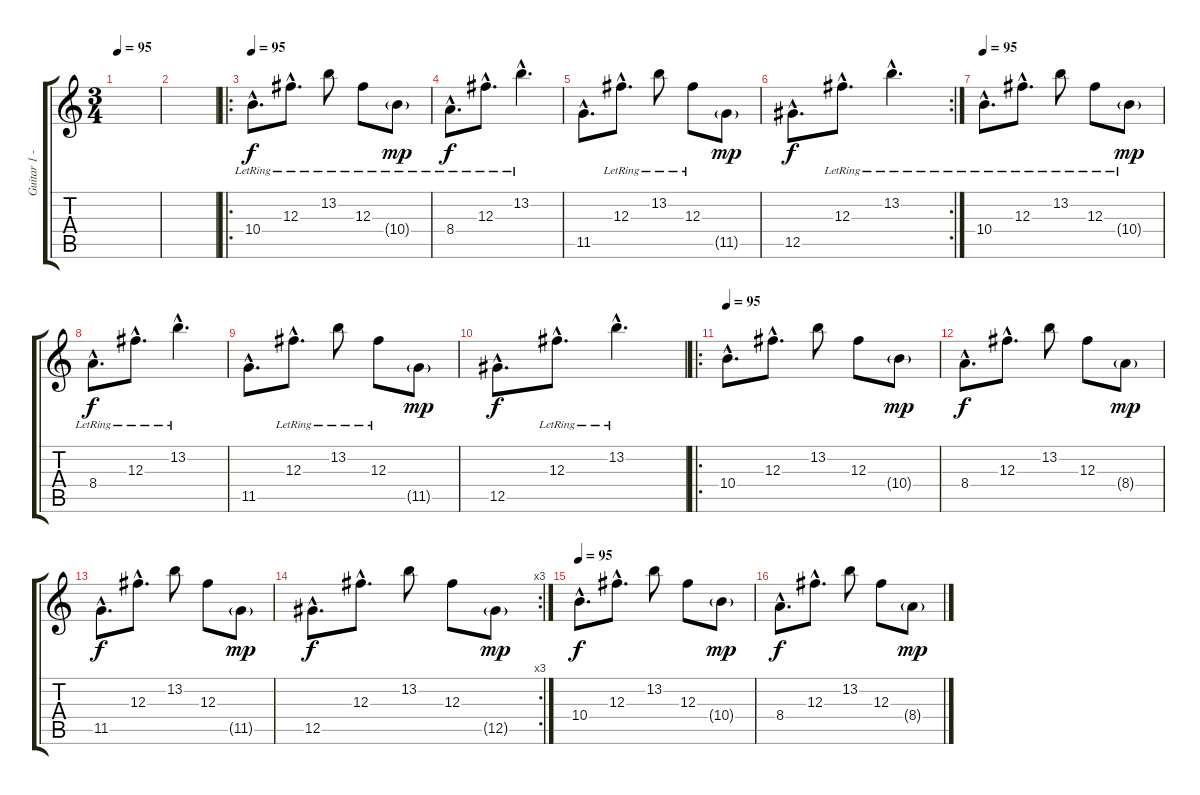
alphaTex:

\track ("Guitar 1 - Mike" "Guitar 1 -") {instrument overdrivenguitar}
\staff {score tabs}
\tuning (Eb4 Bb3 Gb3 Db3 Ab2 Db2) {hide}
\ts (3 4)
\tempo 95
\clef g2
\ks c
|
|
\ro
\tempo 95
10.4{hac lr}.8{d volume 9 instrument acousticguitarnylon} 12.3{hac lr}.8{d} 13.2{lr}.8 12.3{lr}.8 10.4{g lr}.8{dy mp} |
8.4{hac lr}.8{d dy f} 12.3{hac lr}.8{d} 13.2{hac lr}.4{d} |
11.5{hac}.8{d} 12.3{hac lr}.8{d} 13.2{lr}.8 12.3{lr}.8 11.5{g}.8{dy mp} |
\rc 2
12.5{hac}.8{d dy f} 12.3{hac lr}.8{d} 13.2{hac lr}.4{d} |
\tempo 95
10.4{hac lr}.8{d volume 9 instrument acousticguitarnylon} 12.3{hac lr}.8{d} 13.2{lr}.8 12.3{lr}.8 10.4{g lr}.8{dy mp} |
8.4{hac lr}.8{d dy f} 12.3{hac lr}.8{d} 13.2{hac lr}.4{d} |
11.5{hac}.8{d} 12.3{hac lr}.8{d} 13.2{lr}.8 12.3{lr}.8 11.5{g}.8{dy mp} |
12.5{hac}.8{d dy f} 12.3{hac lr}.8{d} 13.2{hac lr}.4{d} |
\ro
\tempo 95
10.4{hac}.8{d volume 10 instrument overdrivenguitar} 12.3{hac}.8{d} 13.2.8 12.3.8 10.4{g}.8{dy mp} |
8.4{hac}.8{d dy f} 12.3{hac}.8{d} 13.2.8 12.3.8 8.4{g}.8{dy mp} |
11.5{hac}.8{d dy f} 12.3{hac}.8{d} 13.2.8 12.3.8 11.5{g}.8{dy mp} |
\rc 3
12.5{hac}.8{d dy f} 12.3{hac}.8{d} 13.2.8 12.3.8 12.5{g}.8{dy mp} |
\tempo 95
10.4{hac}.8{d dy f volume 8} 12.3{hac}.8{d} 13.2.8 12.3.8 10.4{g}.8{dy mp} |
8.4{hac}.8{d dy f} 12.3{hac}.8{d} 13.2.8 12.3.8 8.4{g}.8{dy mp}
